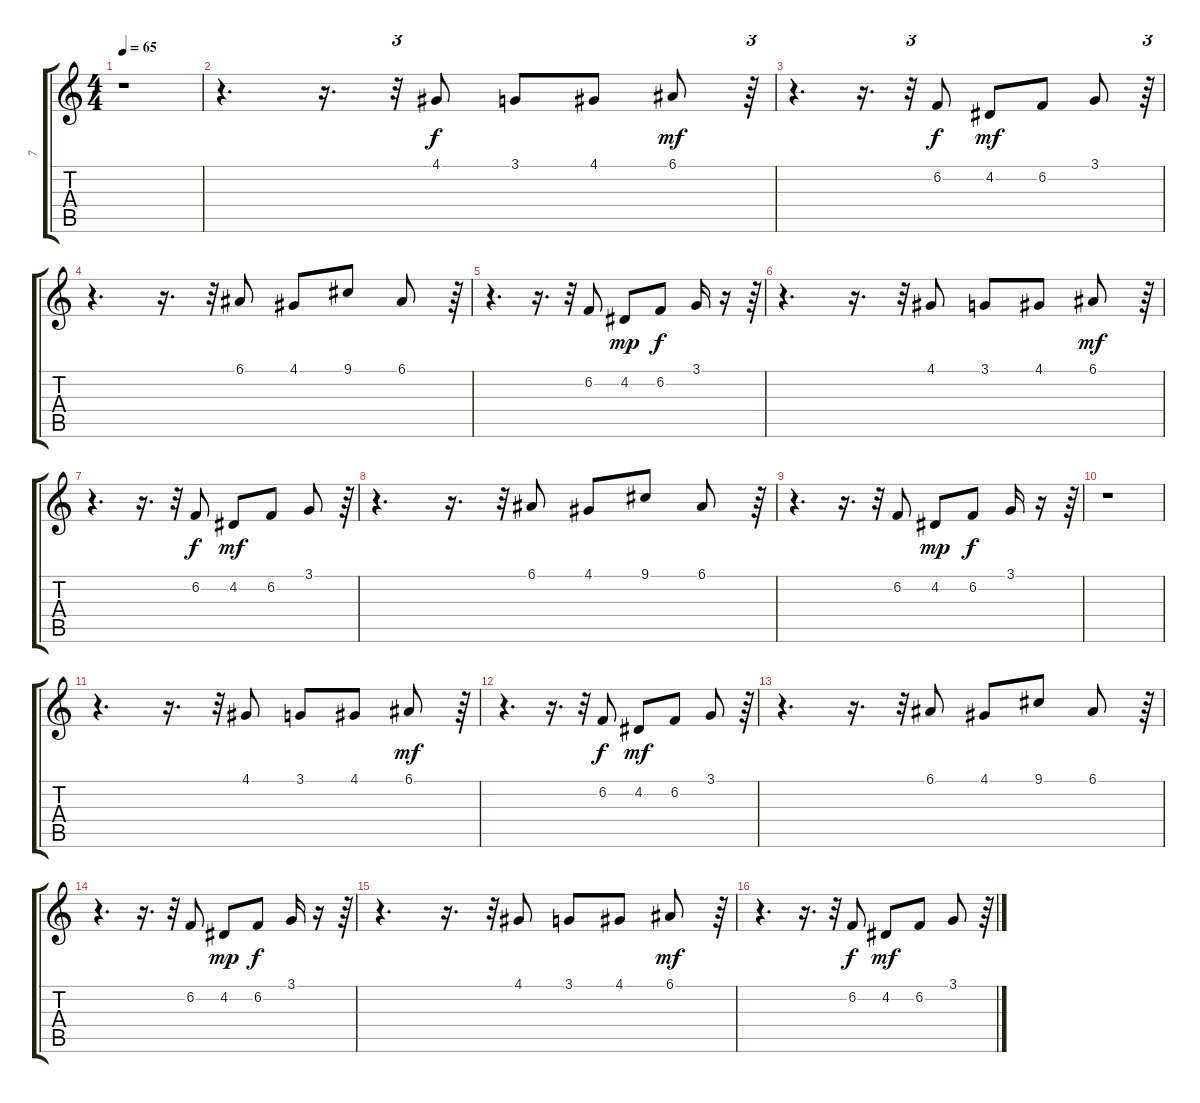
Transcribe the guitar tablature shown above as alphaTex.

\track ("7" "7") {instrument brightacousticpiano}
\staff {score tabs}
\tuning (E4 B3 G3 D3 A2 E2) {hide}
\ts (4 4)
\tempo 65
\clef g2
\ks c
r.1{dy f} |
r.4{d} r.16{d} r.32{tu (3 2)} 4.1.8{instrument choiraahs} 3.1.8 4.1.8 6.1.8{dy mf} r.64{tu (3 2)} |
r.4{d} r.16{d} r.32{tu (3 2)} 6.2.8{dy f} 4.2.8{dy mf} 6.2.8 3.1.8 r.64{tu (3 2)} |
r.4{d} r.16{d} r.32{tu (3 2)} 6.1.8 4.1.8 9.1.8 6.1.8 r.64{tu (3 2)} |
r.4{d} r.16{d} r.32{tu (3 2)} 6.2.8 4.2.8{dy mp} 6.2.8{dy f} 3.1.16 r.16 r.64{tu (3 2)} |
r.4{d} r.16{d} r.32{tu (3 2)} 4.1.8 3.1.8 4.1.8 6.1.8{dy mf} r.64{tu (3 2)} |
r.4{d} r.16{d} r.32{tu (3 2)} 6.2.8{dy f} 4.2.8{dy mf} 6.2.8 3.1.8 r.64{tu (3 2)} |
r.4{d} r.16{d} r.32{tu (3 2)} 6.1.8 4.1.8 9.1.8 6.1.8 r.64{tu (3 2)} |
r.4{d} r.16{d} r.32{tu (3 2)} 6.2.8 4.2.8{dy mp} 6.2.8{dy f} 3.1.16 r.16 r.64{tu (3 2)} |
r.1 |
r.4{d} r.16{d} r.32{tu (3 2)} 4.1.8 3.1.8 4.1.8 6.1.8{dy mf} r.64{tu (3 2)} |
r.4{d} r.16{d} r.32{tu (3 2)} 6.2.8{dy f} 4.2.8{dy mf} 6.2.8 3.1.8 r.64{tu (3 2)} |
r.4{d} r.16{d} r.32{tu (3 2)} 6.1.8 4.1.8 9.1.8 6.1.8 r.64{tu (3 2)} |
r.4{d} r.16{d} r.32{tu (3 2)} 6.2.8 4.2.8{dy mp} 6.2.8{dy f} 3.1.16 r.16 r.64{tu (3 2)} |
r.4{d} r.16{d} r.32{tu (3 2)} 4.1.8 3.1.8 4.1.8 6.1.8{dy mf} r.64{tu (3 2)} |
r.4{d} r.16{d} r.32{tu (3 2)} 6.2.8{dy f} 4.2.8{dy mf} 6.2.8 3.1.8 r.64{tu (3 2)}
